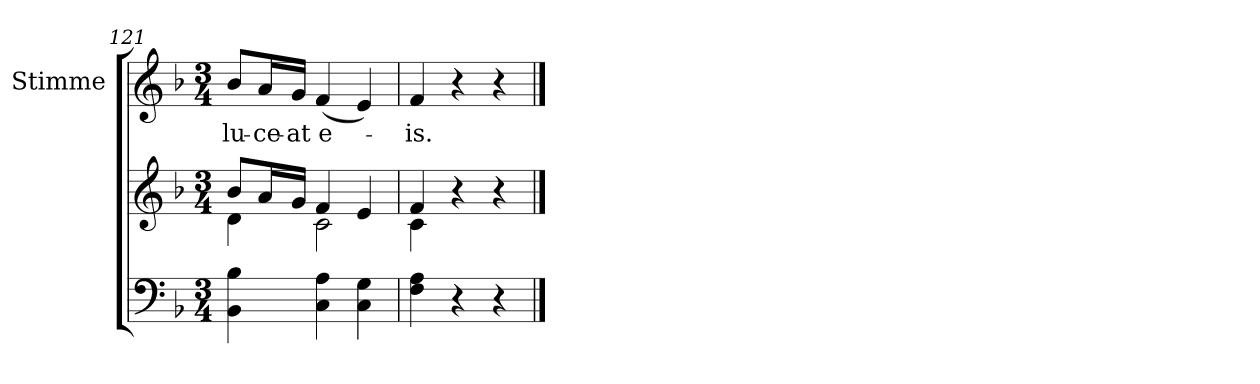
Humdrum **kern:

**kern	**kern	**kern	**text
*part2	*part2	*part1	*part1
*staff3	*staff2	*staff1	*staff1
*	*	*I"Stimme	*
*clefF4	*clefG2	*clefG2	*
*k[b-]	*k[b-]	*k[b-]	*
*F:	*F:	*F:	*
*M3/4	*M3/4	*M3/4	*
=121	=121	=121	=121
*	*^	*	*
!	!	!	!	!LO:LY:b
4BB-\ 4B-\	8b-/L	4d\	8b-/L	lu-
!	!	!	!	!LO:LY:b
.	16a/L	.	16a/L	-ce-
!	!	!	!	!LO:LY:b
.	16g/JJ	.	16g/JJ	-at
!	!	!	!	!LO:LY:b
4C\ 4A\	4f/	2c\	(<4f/	e-
4C\ 4G\	4e/	.	4e/)	.
=122	=122	=122	=122	=122
!	!	!	!	!LO:LY:b
4F\ 4A\	4f/	4c\	4f/	-is.
4r	4r	2ryy	4r	.
4r	4r	.	4r	.
*	*v	*v	*	*
==	==	==	==
*-	*-	*-	*-
